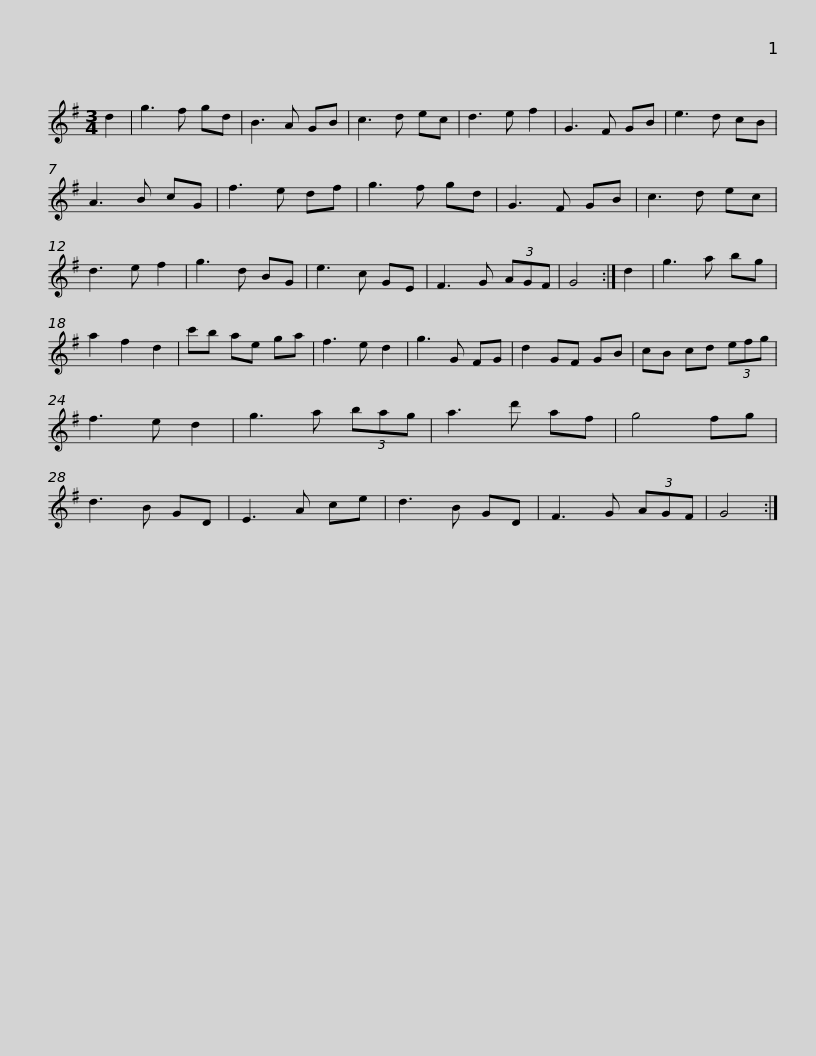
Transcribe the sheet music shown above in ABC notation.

X:1
L:1/8
M:3/4
I:linebreak $
K:G
V:1 treble
V:1
 d2 | g3 f gd | B3 A GB | c3 d ec | d3 e f2 | %5
 G3 F GB | e3 d cB | A3 B cG | f3 e df | g3 f gd |$ %10
 G3 F GB | c3 d ec | d3 e f2 | g3 d BG | e3 c GE | %15
 F3 G (3AGF | G4 :| d2 | g3 a bg | a2 f2 d2 |$ %20
 c'b ae ga | f3 e d2 | g3 G FG | d2 GF GB | cB cd (3efg | %25
 f3 e d2 | g3 a (3bag | a3 d' af |$ g4 fg | d3 B GD | %30
 E3 A ce | d3 B GD | F3 G (3AGF | G4 :| %34
